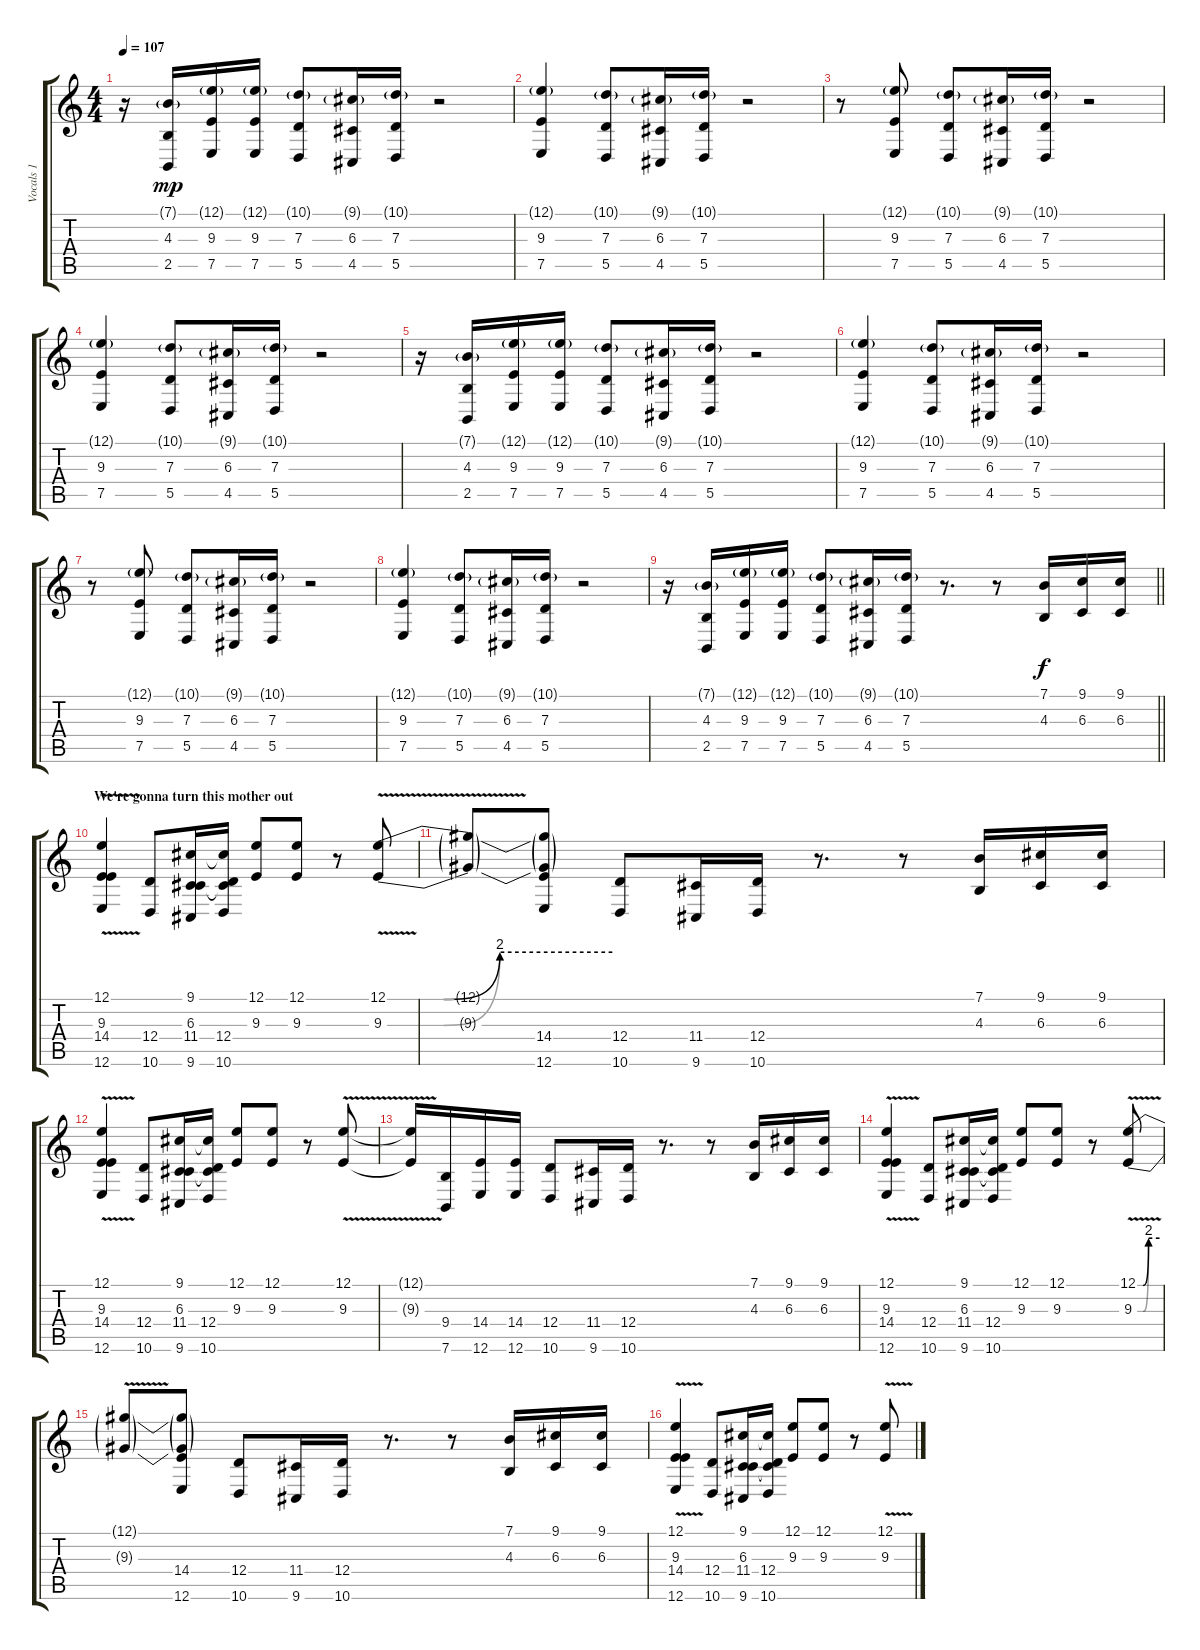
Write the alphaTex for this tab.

\track ("Vocals 1" "Vocals 1") {instrument lead8bassandlead}
\staff {score tabs}
\tuning (E4 B3 G3 D3 A2 E2) {hide}
\ts (4 4)
\tempo 107
\clef g2
\ks c
r.16{dy mp} (7.1{g} 4.3 2.5).16 (12.1{g} 9.3 7.5).16 (12.1{g} 9.3 7.5).16 (10.1{g} 7.3 5.5).8 (9.1{g} 6.3 4.5).16 (10.1{g} 7.3 5.5).16 r.2 |
(12.1{g} 9.3 7.5).4 (10.1{g} 7.3 5.5).8 (9.1{g} 6.3 4.5).16 (10.1{g} 7.3 5.5).16 r.2 |
r.8 (12.1{g} 9.3 7.5).8 (10.1{g} 7.3 5.5).8 (9.1{g} 6.3 4.5).16 (10.1{g} 7.3 5.5).16 r.2 |
(12.1{g} 9.3 7.5).4 (10.1{g} 7.3 5.5).8 (9.1{g} 6.3 4.5).16 (10.1{g} 7.3 5.5).16 r.2 |
r.16 (7.1{g} 4.3 2.5).16 (12.1{g} 9.3 7.5).16 (12.1{g} 9.3 7.5).16 (10.1{g} 7.3 5.5).8 (9.1{g} 6.3 4.5).16 (10.1{g} 7.3 5.5).16 r.2 |
(12.1{g} 9.3 7.5).4 (10.1{g} 7.3 5.5).8 (9.1{g} 6.3 4.5).16 (10.1{g} 7.3 5.5).16 r.2 |
r.8 (12.1{g} 9.3 7.5).8 (10.1{g} 7.3 5.5).8 (9.1{g} 6.3 4.5).16 (10.1{g} 7.3 5.5).16 r.2 |
(12.1{g} 9.3 7.5).4 (10.1{g} 7.3 5.5).8 (9.1{g} 6.3 4.5).16 (10.1{g} 7.3 5.5).16 r.2 |
\barLineRight lightlight
r.16 (7.1{g} 4.3 2.5).16 (12.1{g} 9.3 7.5).16 (12.1{g} 9.3 7.5).16 (10.1{g} 7.3 5.5).8 (9.1{g} 6.3 4.5).16 (10.1{g} 7.3 5.5).16 r.8{d} r.8 (7.1 4.3).16{dy f} (9.1 6.3).16 (9.1 6.3).16 |
\section ("" "We're gonna turn this mother out")
(12.1{v} 9.3{v} 14.4{v} 12.6{v}).4 (12.4 10.6).8 (9.1 6.3 11.4 9.6).16 (9.1{t} 6.3{t} 12.4 10.6).16 (12.1 9.3).8 (12.1 9.3).8 r.8 (12.1{be (custom 0 0 15 0 30 8 60 8) v} 9.3{be (custom 0 0 15 0 30 8 60 8) v}).8 |
(12.1{t} 9.3{t}).8 (12.1{t} 9.3{t} 14.4 12.6).8 (12.4 10.6).8 (11.4 9.6).16 (12.4 10.6).16 r.8{d} r.8 (7.1 4.3).16 (9.1 6.3).16 (9.1 6.3).16 |
(12.1{v} 9.3{v} 14.4{v} 12.6{v}).4 (12.4 10.6).8 (9.1 6.3 11.4 9.6).16 (9.1{t} 6.3{t} 12.4 10.6).16 (12.1 9.3).8 (12.1 9.3).8 r.8 (12.1{v} 9.3{v}).8 |
(12.1{t} 9.3{t}).16 (9.4 7.6).16 (14.4 12.6).16 (14.4 12.6).16 (12.4 10.6).8 (11.4 9.6).16 (12.4 10.6).16 r.8{d} r.8 (7.1 4.3).16 (9.1 6.3).16 (9.1 6.3).16 |
(12.1{v} 9.3{v} 14.4{v} 12.6{v}).4 (12.4 10.6).8 (9.1 6.3 11.4 9.6).16 (9.1{t} 6.3{t} 12.4 10.6).16 (12.1 9.3).8 (12.1 9.3).8 r.8 (12.1{be (custom 0 0 15 0 30 8 60 8) v} 9.3{be (custom 0 0 15 0 30 8 60 8) v}).8 |
(12.1{t} 9.3{t}).8 (12.1{t} 9.3{t} 14.4 12.6).8 (12.4 10.6).8 (11.4 9.6).16 (12.4 10.6).16 r.8{d} r.8 (7.1 4.3).16 (9.1 6.3).16 (9.1 6.3).16 |
(12.1{v} 9.3{v} 14.4{v} 12.6{v}).4 (12.4 10.6).8 (9.1 6.3 11.4 9.6).16 (9.1{t} 6.3{t} 12.4 10.6).16 (12.1 9.3).8 (12.1 9.3).8 r.8 (12.1{v} 9.3{v}).8
